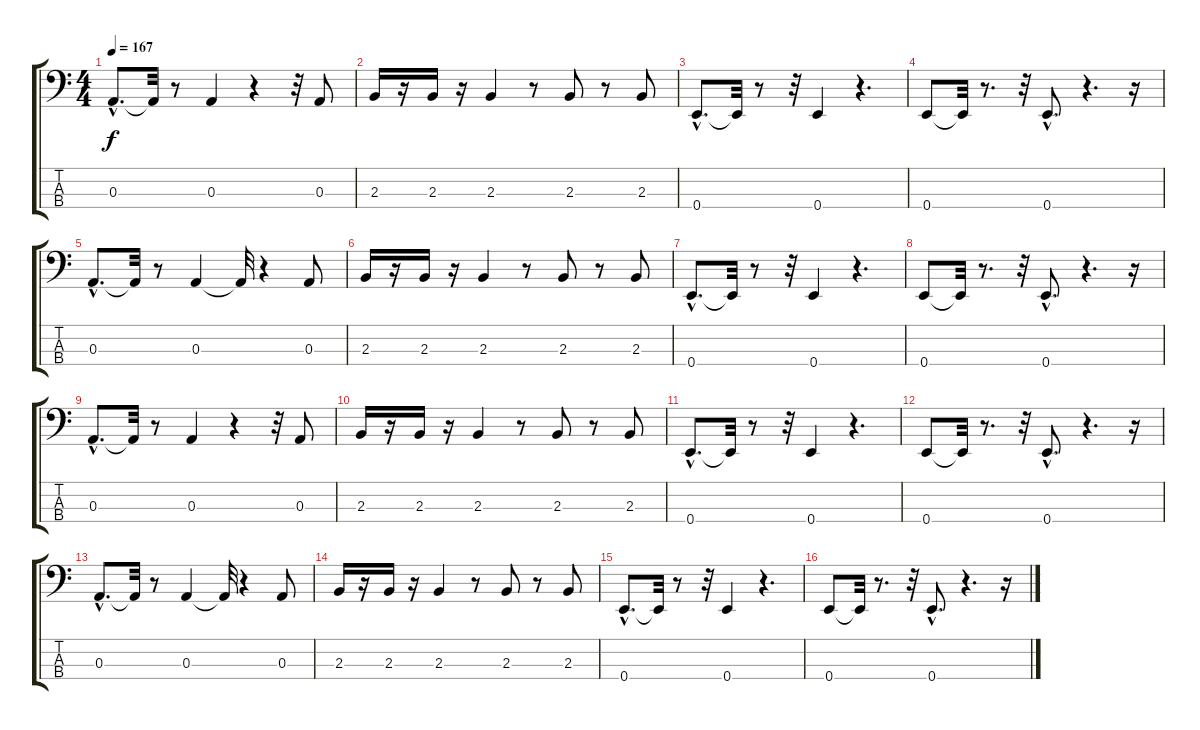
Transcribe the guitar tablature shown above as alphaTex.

\track "" {instrument fretlessbass}
\staff {score tabs}
\tuning (G2 D2 A1 E1) {hide}
\ts (4 4)
\tempo 167
\clef f4
\ks c
0.3{hac}.8{d dy f} 0.3{t}.32 r.8 0.3.4 r.4 r.32 0.3.8 |
2.3.16 r.16 2.3.16 r.16 2.3.4 r.8 2.3.8 r.8 2.3.8 |
0.4{hac}.8{d} 0.4{t}.32 r.8 r.32 0.4.4 r.4{d} |
0.4.8 0.4{t}.32 r.8{d} r.32 0.4{hac}.8{d} r.4{d} r.16 |
0.3{hac}.8{d} 0.3{t}.32 r.8 0.3.4 0.3{t}.32 r.4 0.3.8 |
2.3.16 r.16 2.3.16 r.16 2.3.4 r.8 2.3.8 r.8 2.3.8 |
0.4{hac}.8{d} 0.4{t}.32 r.8 r.32 0.4.4 r.4{d} |
0.4.8 0.4{t}.32 r.8{d} r.32 0.4{hac}.8{d} r.4{d} r.16 |
0.3{hac}.8{d} 0.3{t}.32 r.8 0.3.4 r.4 r.32 0.3.8 |
2.3.16 r.16 2.3.16 r.16 2.3.4 r.8 2.3.8 r.8 2.3.8 |
0.4{hac}.8{d} 0.4{t}.32 r.8 r.32 0.4.4 r.4{d} |
0.4.8 0.4{t}.32 r.8{d} r.32 0.4{hac}.8{d} r.4{d} r.16 |
0.3{hac}.8{d} 0.3{t}.32 r.8 0.3.4 0.3{t}.32 r.4 0.3.8 |
2.3.16 r.16 2.3.16 r.16 2.3.4 r.8 2.3.8 r.8 2.3.8 |
0.4{hac}.8{d} 0.4{t}.32 r.8 r.32 0.4.4 r.4{d} |
0.4.8 0.4{t}.32 r.8{d} r.32 0.4{hac}.8{d} r.4{d} r.16
